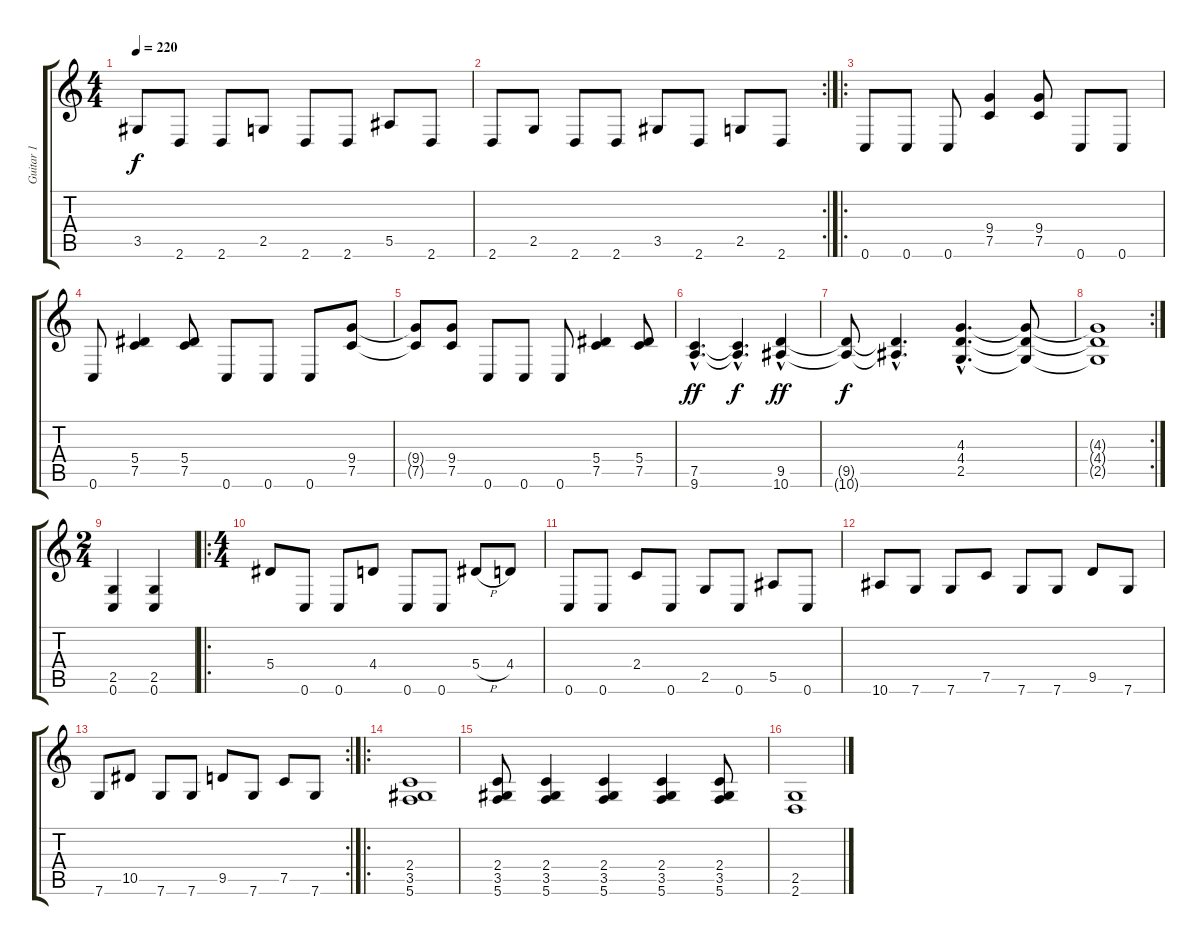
\track ("Guitar 1" "Guitar 1") {instrument distortionguitar}
\staff {score tabs}
\tuning (C4 G3 Eb3 Bb2 F2 C2) {hide}
\ts (4 4)
\tempo 220
\clef g2
\ks c
3.5.8{dy f} 2.6.8 2.6.8 2.5.8 2.6.8 2.6.8 5.5.8 2.6.8 |
\rc 2
2.6.8 2.5.8 2.6.8 2.6.8 3.5.8 2.6.8 2.5.8 2.6.8 |
\ro
0.6.8 0.6.8 0.6.8 (9.4 7.5).4 (9.4 7.5).8 0.6.8 0.6.8 |
0.6.8 (5.4 7.5).4 (5.4 7.5).8 0.6.8 0.6.8 0.6.8 (9.4 7.5).8 |
(9.4{t} 7.5{t}).8 (9.4 7.5).8 0.6.8 0.6.8 0.6.8 (5.4 7.5).4 (5.4 7.5).8 |
(7.5{hac} 9.6{hac}).4{d dy ff} (7.5{hac t} 9.6{hac t}).4{d dy f} (9.5{hac} 10.6{hac}).4{dy ff} |
(9.5{t} 10.6{t}).8{dy f} (9.5{hac t} 10.6{hac t}).4{d} (4.3{hac} 4.4{hac} 2.5{hac}).4{d} (4.3{t} 4.4{t} 2.5{t}).8 |
\rc 2
(4.3{t} 4.4{t} 2.5{t}).1 |
\ts (2 4)
(2.5 0.6).4 (2.5 0.6).4 |
\ro
\ts (4 4)
5.4.8 0.6.8 0.6.8 4.4.8 0.6.8 0.6.8 5.4{h}.8 4.4.8 |
0.6.8 0.6.8 2.4.8 0.6.8 2.5.8 0.6.8 5.5.8 0.6.8 |
10.6.8 7.6.8 7.6.8 7.5.8 7.6.8 7.6.8 9.5.8 7.6.8 |
\rc 2
7.6.8 10.5.8 7.6.8 7.6.8 9.5.8 7.6.8 7.5.8 7.6.8 |
\ro
(2.4 3.5 5.6).1 |
(2.4 3.5 5.6).8 (2.4 3.5 5.6).4 (2.4 3.5 5.6).4 (2.4 3.5 5.6).4 (2.4 3.5 5.6).8 |
(2.5 2.6).1
